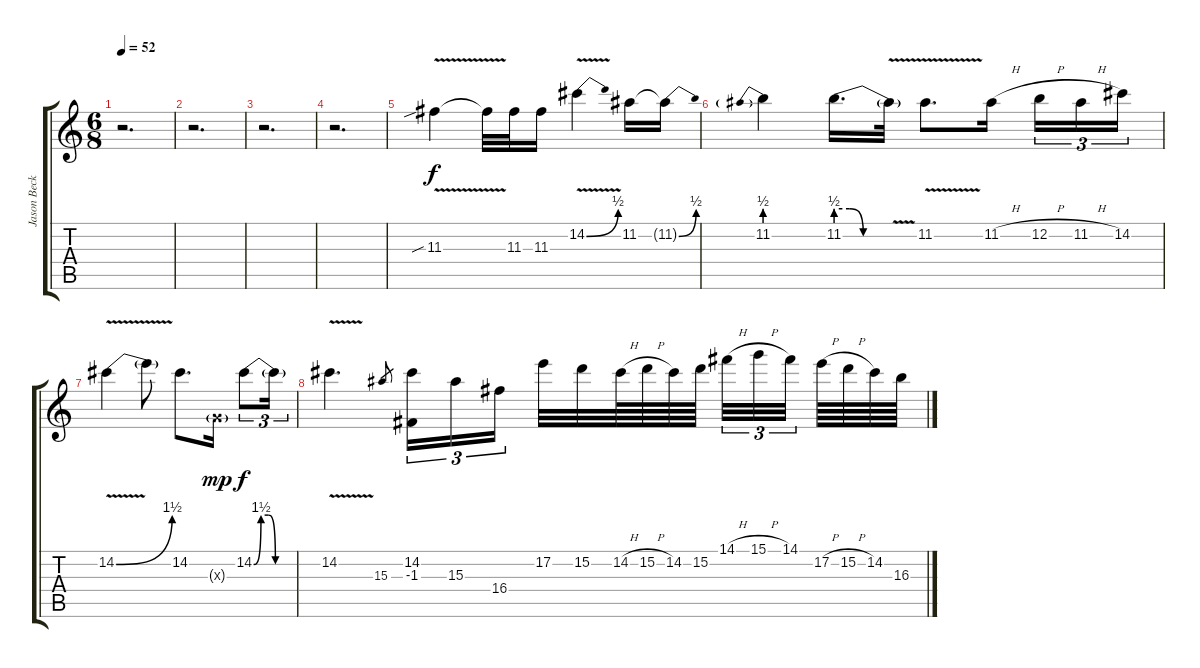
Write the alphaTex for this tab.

\track ("Jason Becker" "Jason Beck") {instrument overdrivenguitar}
\staff {score tabs}
\tuning (E4 B3 G3 D3 A2 E2) {hide}
\ts (6 8)
\tempo 52
\clef g2
\ks c
r.2{d dy f instrument overdrivenguitar} |
r.2{d} |
r.2{d} |
r.2{d} |
11.3{v sib}.4 11.3{t}.32 11.3.32 11.3.16 14.2{be (bend 0 0 60 2) v}.4 11.2.16 11.2{be (bend 0 0 60 2) t}.16 |
11.2{be (prebend 0 2 60 2)}.4 11.2{be (custom 0 2 15 2 30 0 60 0)}.16{d} 11.2{v t}.32 11.2{v}.8{d} 11.2{h}.16{beam splitsecondary} 12.2{h}.16{tu (3 2)} 11.2{h}.16{tu (3 2)} 14.2.16{tu (3 2)} |
14.2{be (bend 0 0 60 6) v}.4 14.2{t}.8 14.2.8{d} 0.3{g x}.16{dy mp} 14.2{be (custom 0 0 10 6 20 6 30 0 60 0)}.8{tu (3 2) dy f} 14.2{t}.16{tu (3 2)} |
14.2{v}.4{d} 15.3.8{gr} (14.2 -1.3).16{tu (3 2)} 15.3.16{tu (3 2)} 16.4.16{tu (3 2) beam splitsecondary} 17.2.32 15.2.32 14.2{h}.64 15.2{h}.64 14.2.64 15.2.64{beam splitsecondary} 14.1{h}.32{tu (3 2)} 15.1{h}.32{tu (3 2)} 14.1.32{tu (3 2) beam splitsecondary} 17.2{h}.64 15.2{h}.64 14.2.64 16.3.64
